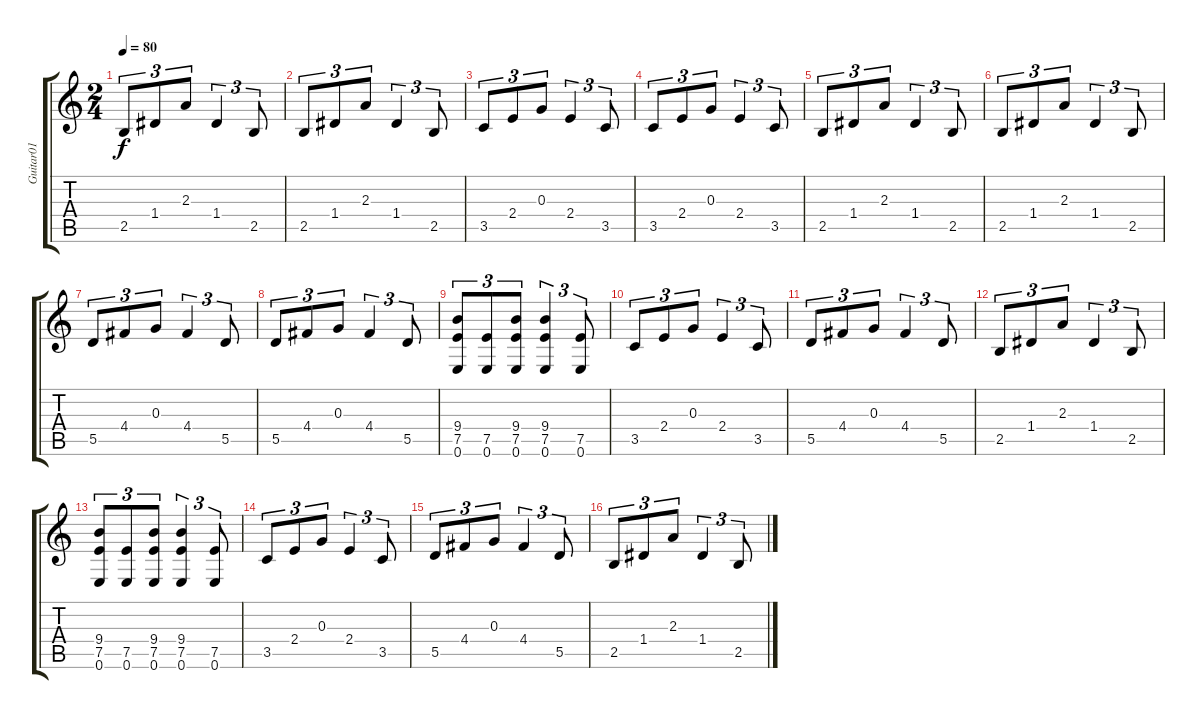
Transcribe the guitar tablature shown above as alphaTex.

\track ("Guitar01" "Guitar01") {instrument electricguitarclean}
\staff {score tabs}
\tuning (E4 B3 G3 D3 A2 E2) {hide}
\ts (2 4)
\tempo 80
\clef g2
\ks c
2.5.8{tu (3 2) dy f} 1.4.8{tu (3 2)} 2.3.8{tu (3 2)} 1.4.4{tu (3 2)} 2.5.8{tu (3 2)} |
2.5.8{tu (3 2)} 1.4.8{tu (3 2)} 2.3.8{tu (3 2)} 1.4.4{tu (3 2)} 2.5.8{tu (3 2)} |
3.5.8{tu (3 2)} 2.4.8{tu (3 2)} 0.3.8{tu (3 2)} 2.4.4{tu (3 2)} 3.5.8{tu (3 2)} |
3.5.8{tu (3 2)} 2.4.8{tu (3 2)} 0.3.8{tu (3 2)} 2.4.4{tu (3 2)} 3.5.8{tu (3 2)} |
2.5.8{tu (3 2)} 1.4.8{tu (3 2)} 2.3.8{tu (3 2)} 1.4.4{tu (3 2)} 2.5.8{tu (3 2)} |
2.5.8{tu (3 2)} 1.4.8{tu (3 2)} 2.3.8{tu (3 2)} 1.4.4{tu (3 2)} 2.5.8{tu (3 2)} |
5.5.8{tu (3 2)} 4.4.8{tu (3 2)} 0.3.8{tu (3 2)} 4.4.4{tu (3 2)} 5.5.8{tu (3 2)} |
5.5.8{tu (3 2)} 4.4.8{tu (3 2)} 0.3.8{tu (3 2)} 4.4.4{tu (3 2)} 5.5.8{tu (3 2)} |
(9.4 7.5 0.6).8{tu (3 2)} (7.5 0.6).8{tu (3 2)} (9.4 7.5 0.6).8{tu (3 2)} (9.4 7.5 0.6).4{tu (3 2)} (7.5 0.6).8{tu (3 2)} |
3.5.8{tu (3 2)} 2.4.8{tu (3 2)} 0.3.8{tu (3 2)} 2.4.4{tu (3 2)} 3.5.8{tu (3 2)} |
5.5.8{tu (3 2)} 4.4.8{tu (3 2)} 0.3.8{tu (3 2)} 4.4.4{tu (3 2)} 5.5.8{tu (3 2)} |
2.5.8{tu (3 2)} 1.4.8{tu (3 2)} 2.3.8{tu (3 2)} 1.4.4{tu (3 2)} 2.5.8{tu (3 2)} |
(9.4 7.5 0.6).8{tu (3 2)} (7.5 0.6).8{tu (3 2)} (9.4 7.5 0.6).8{tu (3 2)} (9.4 7.5 0.6).4{tu (3 2)} (7.5 0.6).8{tu (3 2)} |
3.5.8{tu (3 2)} 2.4.8{tu (3 2)} 0.3.8{tu (3 2)} 2.4.4{tu (3 2)} 3.5.8{tu (3 2)} |
5.5.8{tu (3 2)} 4.4.8{tu (3 2)} 0.3.8{tu (3 2)} 4.4.4{tu (3 2)} 5.5.8{tu (3 2)} |
2.5.8{tu (3 2)} 1.4.8{tu (3 2)} 2.3.8{tu (3 2)} 1.4.4{tu (3 2)} 2.5.8{tu (3 2)}
